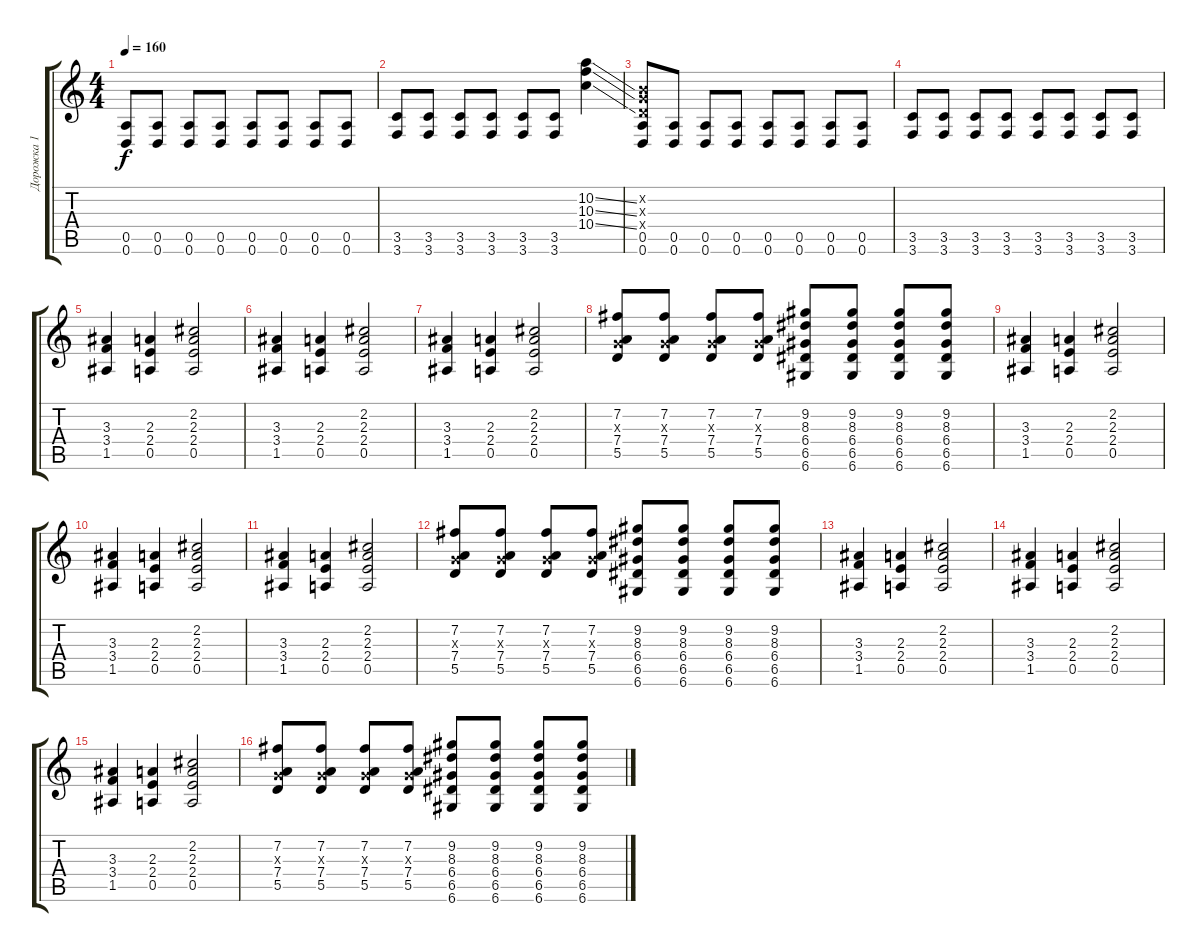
\track ("Дорожка 1" "Дорожка 1") {instrument distortionguitar}
\staff {score tabs}
\tuning (E4 B3 G3 D3 A2 D2) {hide}
\ts (4 4)
\tempo 160
\clef g2
\ks c
(0.5 0.6).8{dy f} (0.5 0.6).8 (0.5 0.6).8 (0.5 0.6).8 (0.5 0.6).8 (0.5 0.6).8 (0.5 0.6).8 (0.5 0.6).8 |
(3.5 3.6).8 (3.5 3.6).8 (3.5 3.6).8 (3.5 3.6).8 (3.5 3.6).8 (3.5 3.6).8 (10.2{ss} 10.3{ss} 10.4{ss}).4 |
(0.2{x} 0.3{x} 0.4{x} 0.5 0.6).8 (0.5 0.6).8 (0.5 0.6).8 (0.5 0.6).8 (0.5 0.6).8 (0.5 0.6).8 (0.5 0.6).8 (0.5 0.6).8 |
(3.5 3.6).8 (3.5 3.6).8 (3.5 3.6).8 (3.5 3.6).8 (3.5 3.6).8 (3.5 3.6).8 (3.5 3.6).8 (3.5 3.6).8 |
(3.3 3.4 1.5).4 (2.3 2.4 0.5).4 (2.2 2.3 2.4 0.5).2 |
(3.3 3.4 1.5).4 (2.3 2.4 0.5).4 (2.2 2.3 2.4 0.5).2 |
(3.3 3.4 1.5).4 (2.3 2.4 0.5).4 (2.2 2.3 2.4 0.5).2 |
(7.2 0.3{x} 7.4 5.5).8 (7.2 0.3{x} 7.4 5.5).8 (7.2 0.3{x} 7.4 5.5).8 (7.2 0.3{x} 7.4 5.5).8 (9.2 8.3 6.4 6.5 6.6).8 (9.2 8.3 6.4 6.5 6.6).8 (9.2 8.3 6.4 6.5 6.6).8 (9.2 8.3 6.4 6.5 6.6).8 |
(3.3 3.4 1.5).4 (2.3 2.4 0.5).4 (2.2 2.3 2.4 0.5).2 |
(3.3 3.4 1.5).4 (2.3 2.4 0.5).4 (2.2 2.3 2.4 0.5).2 |
(3.3 3.4 1.5).4 (2.3 2.4 0.5).4 (2.2 2.3 2.4 0.5).2 |
(7.2 0.3{x} 7.4 5.5).8 (7.2 0.3{x} 7.4 5.5).8 (7.2 0.3{x} 7.4 5.5).8 (7.2 0.3{x} 7.4 5.5).8 (9.2 8.3 6.4 6.5 6.6).8 (9.2 8.3 6.4 6.5 6.6).8 (9.2 8.3 6.4 6.5 6.6).8 (9.2 8.3 6.4 6.5 6.6).8 |
(3.3 3.4 1.5).4 (2.3 2.4 0.5).4 (2.2 2.3 2.4 0.5).2 |
(3.3 3.4 1.5).4 (2.3 2.4 0.5).4 (2.2 2.3 2.4 0.5).2 |
(3.3 3.4 1.5).4 (2.3 2.4 0.5).4 (2.2 2.3 2.4 0.5).2 |
(7.2 0.3{x} 7.4 5.5).8 (7.2 0.3{x} 7.4 5.5).8 (7.2 0.3{x} 7.4 5.5).8 (7.2 0.3{x} 7.4 5.5).8 (9.2 8.3 6.4 6.5 6.6).8 (9.2 8.3 6.4 6.5 6.6).8 (9.2 8.3 6.4 6.5 6.6).8 (9.2 8.3 6.4 6.5 6.6).8
